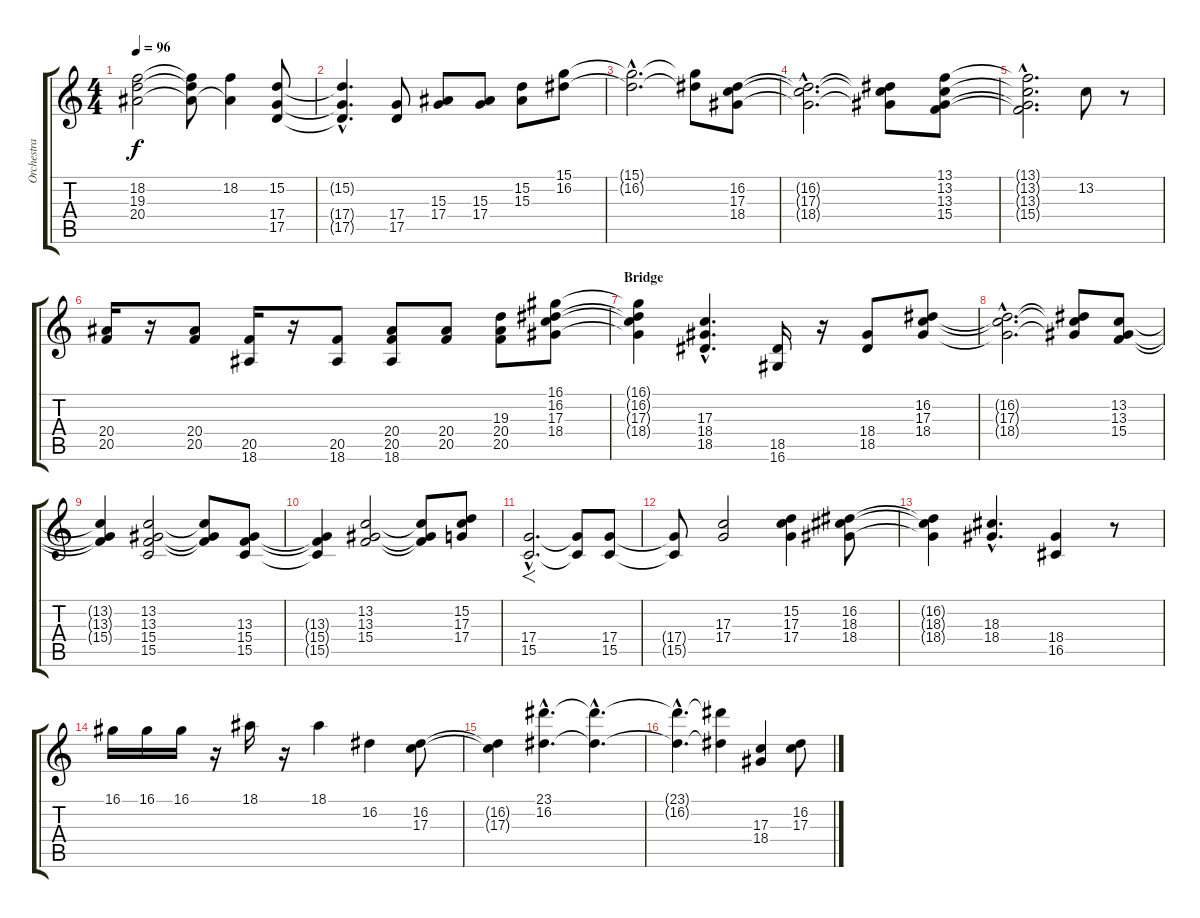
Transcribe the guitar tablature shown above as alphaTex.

\track ("Orchestra" "Orchestra") {instrument stringensemble1}
\staff {score tabs}
\tuning (E4 B3 G3 D3 A2 E2) {hide}
\ts (4 4)
\tempo 96
\clef g2
\ks c
(18.2{t} 19.3{t} 20.4{t}).2{dy f} (18.2{t} 19.3{t} 20.4{t}).8 (18.2 20.4{t}).4 (15.2 17.4 17.5).8 |
(15.2{hac t} 17.4{hac t} 17.5{hac t}).4{d} (17.4 17.5).8{volume 16} (15.3 17.4).8 (15.3 17.4).8 (15.2 15.3).8 (15.1 16.2).8 |
(15.1{hac t} 16.2{hac t}).2{d} (15.1{t} 16.2{t}).8{volume 12} (16.2 17.3 18.4).8 |
(16.2{hac t} 17.3{hac t} 18.4{hac t}).2{d} (16.2{t} 17.3{t} 18.4{t}).8 (13.1 13.2 13.3 15.4).8 |
(13.1{hac t} 13.2{hac t} 13.3{hac t} 15.4{hac t}).2{d} 13.2.8 r.8 |
(20.4 20.5).16{volume 16} r.16 (20.4 20.5).8 (20.5 18.6).16 r.16 (20.5 18.6).8 (20.4 20.5 18.6).8 (20.4 20.5).8 (19.3 20.4 20.5).8 (16.1 16.2 17.3 18.4).8{volume 12} |
\section ("" "Bridge")
(16.1{t} 16.2{t} 17.3{t} 18.4{t}).4 (17.3{hac} 18.4{hac} 18.5{hac}).4{d} (18.5 16.6).16{volume 16} r.16 (18.4 18.5).8 (16.2 17.3 18.4).8{volume 12} |
(16.2{hac t} 17.3{hac t} 18.4{hac t}).2{d} (16.2{t} 17.3{t} 18.4{t}).8 (13.2 13.3 15.4).8 |
(13.2{t} 13.3{t} 15.4{t}).4 (13.2 13.3 15.4 15.5).2 (13.2{t} 13.3{t} 15.4{t}).8 (13.3 15.4 15.5).8 |
(13.3{t} 15.4{t} 15.5{t}).4 (13.2 13.3 15.4).2 (13.2{t} 13.3{t} 15.4{t}).8 (15.2 17.3 17.4).8 |
(17.4{hac} 15.5{hac}).2{f d} (17.4{t} 15.5{t}).8 (17.4 15.5).8 |
(17.4{t} 15.5{t}).8 (17.3 17.4).2 (15.2 17.3 17.4).4 (16.2 18.3 18.4).8 |
(16.2{t} 18.3{t} 18.4{t}).4 (18.3{hac} 18.4{hac}).4{d} (18.4 16.5).4 r.8 |
16.1.16{volume 16} 16.1.16 16.1.16 r.16 18.1.16 r.16 18.1.4 16.2.4 (16.2 17.3).8 |
(16.2{t} 17.3{t}).4 (23.1{hac} 16.2{hac}).4{d} (23.1{hac t} 16.2{hac t}).4{d} |
(23.1{hac t} 16.2{hac t}).4{d} (23.1{t} 16.2{t}).4 (17.3 18.4).4 (16.2 17.3).8
